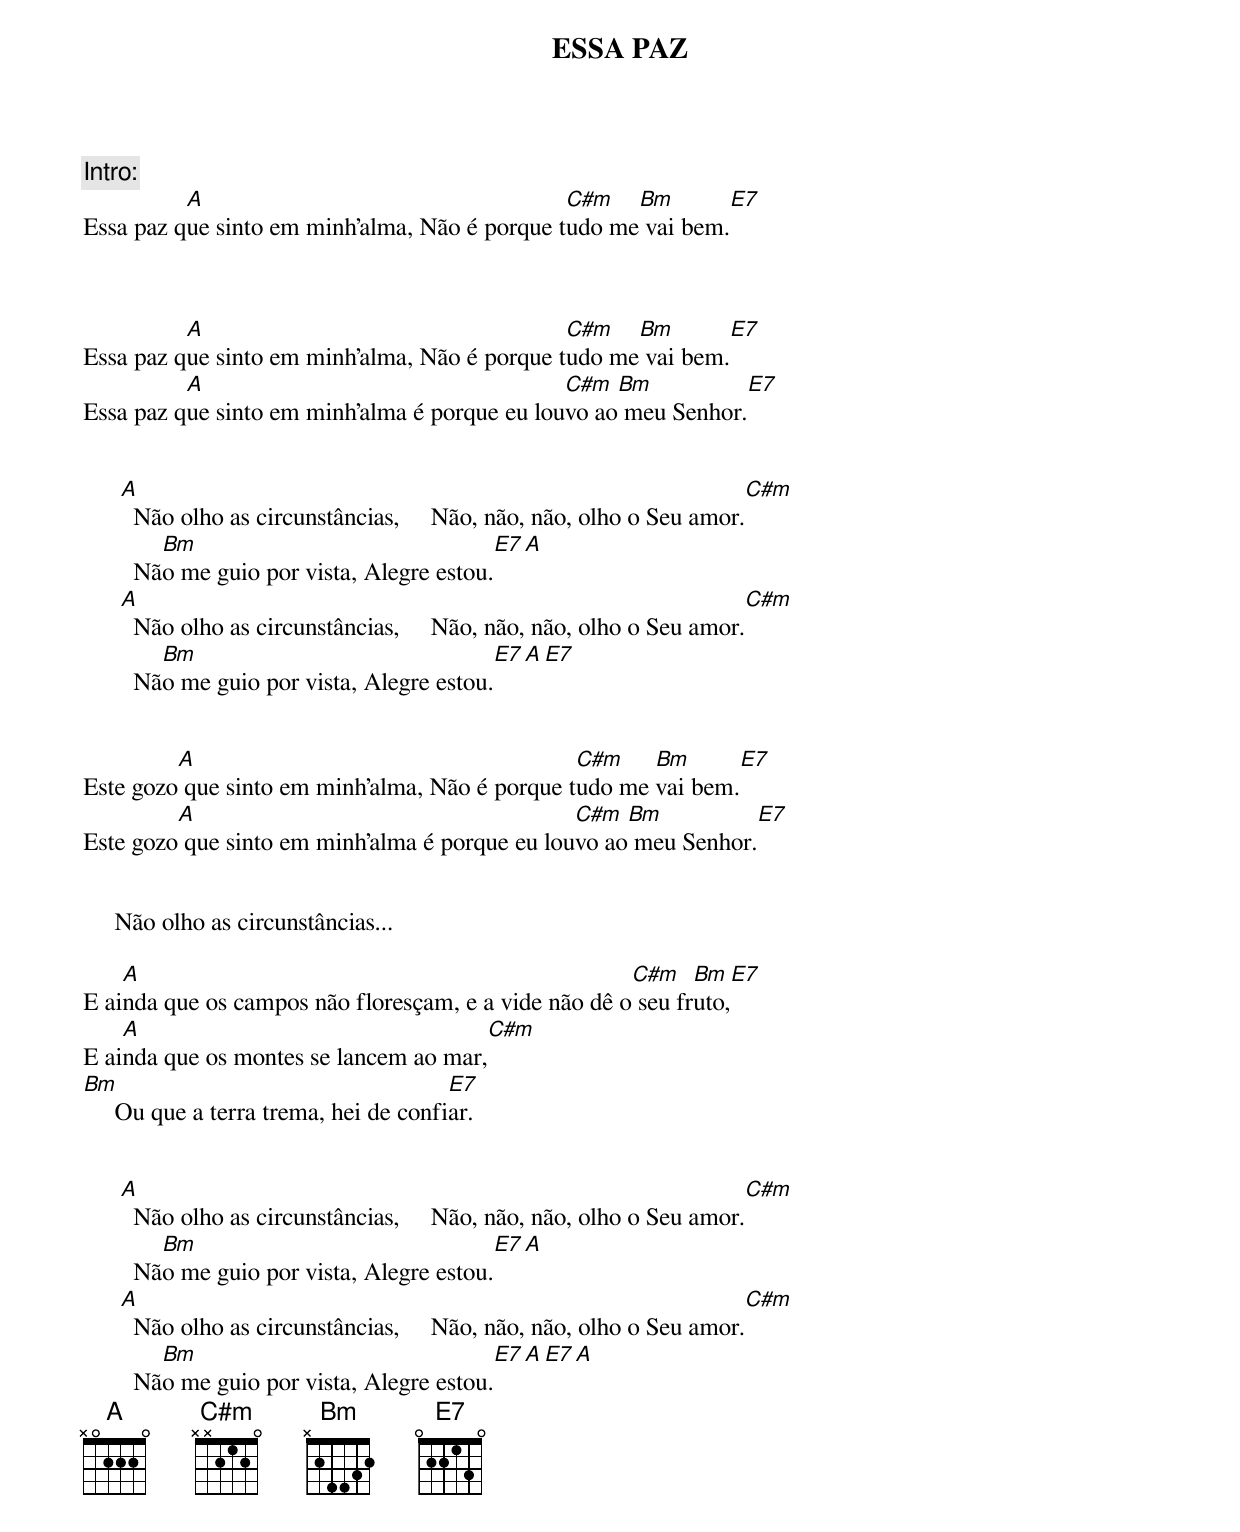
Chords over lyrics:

ESSA PAZ

Intro:
          A                                    C#m   Bm                                       E7
Essa paz que sinto em minh'alma, Não é porque tudo me vai bem.



          A                                    C#m   Bm                                       E7
Essa paz que sinto em minh'alma, Não é porque tudo me vai bem.
          A                                    C#m  Bm                                            E7
Essa paz que sinto em minh'alma é porque eu louvo ao meu Senhor.


      A	                                                                  C#m
	Não olho as circunstâncias, 	Não, não, não, olho o Seu amor.
          Bm                                  E7                  A
	Não me guio por vista, Alegre estou.
      A	                                                                  C#m
	Não olho as circunstâncias, 	Não, não, não, olho o Seu amor.
          Bm                                  E7                  A      E7
	Não me guio por vista, Alegre estou.


         A                                      C#m    Bm                                       E7
Este gozo que sinto em minh'alma, Não é porque tudo me vai bem.
         A                                      C#m  Bm                                             E7
Este gozo que sinto em minh'alma é porque eu louvo ao meu Senhor.


     Não olho as circunstâncias...

    A                                                 C#m    Bm                                E7
E ainda que os campos não floresçam, e a vide não dê o seu fruto,
    A                                       C#m
E ainda que os montes se lancem ao mar,
Bm                                     E7
     Ou que a terra trema, hei de confiar.


      A	                                                                  C#m
	Não olho as circunstâncias, 	Não, não, não, olho o Seu amor.
          Bm                                  E7                  A
	Não me guio por vista, Alegre estou.
      A	                                                                  C#m
	Não olho as circunstâncias, 	Não, não, não, olho o Seu amor.
          Bm                                  E7                  A      E7     A
	Não me guio por vista, Alegre estou.
